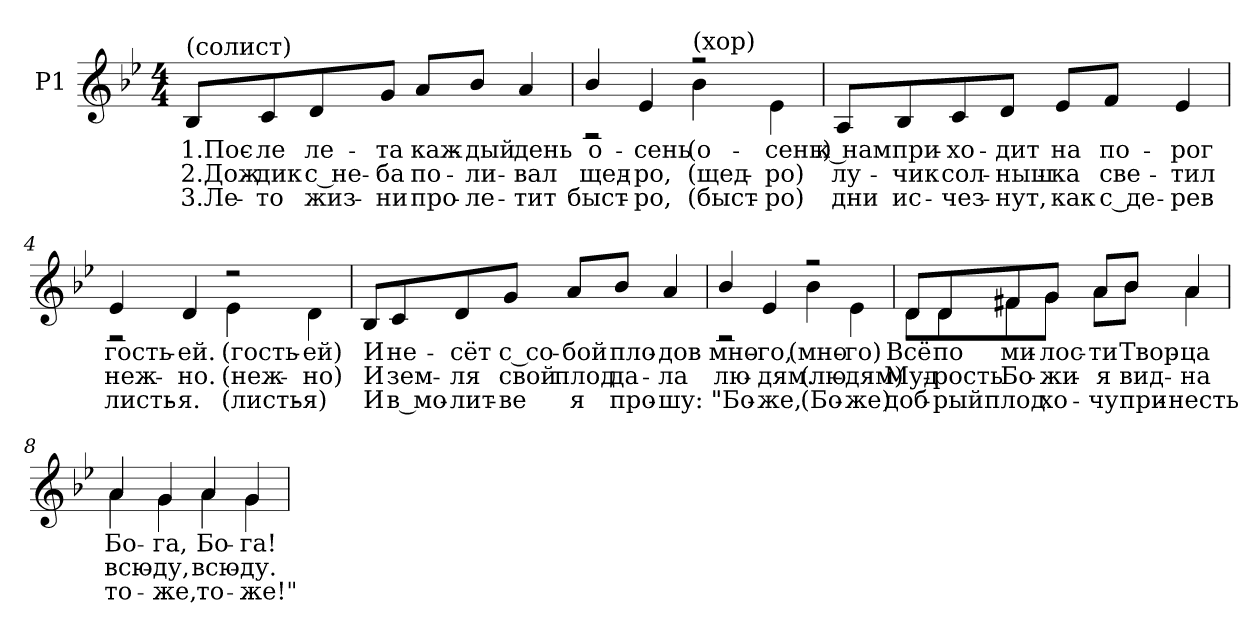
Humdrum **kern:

**kern	**text	**text	**text
*part1	*part1	*part1	*part1
*staff1	*staff1	*staff1	*staff1
*I"P1	*	*	*
!!LO:PB:g=z
*clefG2	*	*	*
*k[b-e-]	*	*	*
*g:	*	*	*
*M4/4	*	*	*
=1	=1	=1	=1
!LO:TX:a:t=(солист)	!	!	!
!	!LO:LY:b:color=#000000	!LO:LY:b:color=#000000	!LO:LY:b:color=#000000
8B-i/L	1.Пос-	2.Дож-	3.Ле-
!	!LO:LY:b:color=#000000	!LO:LY:b:color=#000000	!LO:LY:b:color=#000000
8ci/	-ле	-дик	-то
!	!LO:LY:b:color=#000000	!LO:LY:b:color=#000000	!LO:LY:b:color=#000000
8di/	ле-	с не-	жиз-
!	!LO:LY:b:color=#000000	!LO:LY:b:color=#000000	!LO:LY:b:color=#000000
8gi/J	-та	-ба	-ни
!	!LO:LY:b:color=#000000	!LO:LY:b:color=#000000	!LO:LY:b:color=#000000
8ai/L	каж-	по-	про-
!	!LO:LY:b:color=#000000	!LO:LY:b:color=#000000	!LO:LY:b:color=#000000
8b-i/J	-дый	-ли-	-ле-
!	!LO:LY:b:color=#000000	!LO:LY:b:color=#000000	!LO:LY:b:color=#000000
4ai/	день	-вал	-тит
=2	=2	=2	=2
!	!LO:LY:b:color=#000000	!LO:LY:b:color=#000000	!LO:LY:b:color=#000000
*^	*	*	*
4b-i/	2r	о-	щед-	быст-
!	!	!LO:LY:b:color=#000000	!LO:LY:b:color=#000000	!LO:LY:b:color=#000000
4e-i/	.	-сень	-ро,	-ро,
!LO:TX:a:t=(хор)	!	!	!	!
!	!	!LO:LY:b:color=#000000	!LO:LY:b:color=#000000	!LO:LY:b:color=#000000
2r	4b-i\	(о-	(щед-	(быст-
!	!	!LO:LY:b:color=#000000	!LO:LY:b:color=#000000	!LO:LY:b:color=#000000
.	4e-i\	-сень)	-ро)	-ро)
*v	*v	*	*	*
!!LO:LB:g=z
=3	=3	=3	=3
*^	*	*	*
!	!	!LO:LY:b:color=#000000	!LO:LY:b:color=#000000	!LO:LY:b:color=#000000
*v	*v	*	*	*
8Ai/L	к нам	лу-	дни
!	!LO:LY:b:color=#000000	!LO:LY:b:color=#000000	!LO:LY:b:color=#000000
8B-i/	при-	-чик	ис-
!	!LO:LY:b:color=#000000	!LO:LY:b:color=#000000	!LO:LY:b:color=#000000
8ci/	-хо-	сол-	-чез-
!	!LO:LY:b:color=#000000	!LO:LY:b:color=#000000	!LO:LY:b:color=#000000
8di/J	-дит	-ныш-	-нут,
!	!LO:LY:b:color=#000000	!LO:LY:b:color=#000000	!LO:LY:b:color=#000000
8e-i/L	на	-ка	как
!	!LO:LY:b:color=#000000	!LO:LY:b:color=#000000	!LO:LY:b:color=#000000
8fi/J	по-	све-	с де-
!	!LO:LY:b:color=#000000	!LO:LY:b:color=#000000	!LO:LY:b:color=#000000
4e-i/	-рог	-тил	-рев
=4	=4	=4	=4
!	!LO:LY:b:color=#000000	!LO:LY:b:color=#000000	!LO:LY:b:color=#000000
*^	*	*	*
4e-i/	2r	гость-	неж-	листь-
!	!	!LO:LY:b:color=#000000	!LO:LY:b:color=#000000	!LO:LY:b:color=#000000
4di/	.	-ей.	-но.	-я.
!	!	!LO:LY:b:color=#000000	!LO:LY:b:color=#000000	!LO:LY:b:color=#000000
2r	4e-i\	(гость-	(неж-	(листь-
!	!	!LO:LY:b:color=#000000	!LO:LY:b:color=#000000	!LO:LY:b:color=#000000
.	4di\	-ей)	-но)	-я)
*v	*v	*	*	*
!!LO:LB:g=z
=5	=5	=5	=5
*^	*	*	*
!	!	!LO:LY:b:color=#000000	!LO:LY:b:color=#000000	!LO:LY:b:color=#000000
*v	*v	*	*	*
8B-i/L	И	И	И
!	!LO:LY:b:color=#000000	!LO:LY:b:color=#000000	!LO:LY:b:color=#000000
8ci/	не-	зем-	в мо-
!	!LO:LY:b:color=#000000	!LO:LY:b:color=#000000	!LO:LY:b:color=#000000
8di/	-сёт	-ля	-лит-
!	!LO:LY:b:color=#000000	!LO:LY:b:color=#000000	!LO:LY:b:color=#000000
8gi/J	с со-	свой	-ве
!	!LO:LY:b:color=#000000	!LO:LY:b:color=#000000	!LO:LY:b:color=#000000
8ai/L	-бой	плод	я
!	!LO:LY:b:color=#000000	!LO:LY:b:color=#000000	!LO:LY:b:color=#000000
8b-i/J	пло-	да-	про-
!	!LO:LY:b:color=#000000	!LO:LY:b:color=#000000	!LO:LY:b:color=#000000
4ai/	-дов	-ла	-шу:
=6	=6	=6	=6
!	!LO:LY:b:color=#000000	!LO:LY:b:color=#000000	!LO:LY:b:color=#000000
*^	*	*	*
4b-i/	2r	мно-	лю-	"Бо-
!	!	!LO:LY:b:color=#000000	!LO:LY:b:color=#000000	!LO:LY:b:color=#000000
4e-i/	.	-го,	-дям.	-же,
!	!	!LO:LY:b:color=#000000	!LO:LY:b:color=#000000	!LO:LY:b:color=#000000
2r	4b-i\	(мно-	(лю-	(Бо-
!	!	!LO:LY:b:color=#000000	!LO:LY:b:color=#000000	!LO:LY:b:color=#000000
.	4e-i\	-го)	-дям)	-же)
!!LO:LB:g=z	!!
=7	=7	=7	=7	=7
!	!	!LO:LY:b:color=#000000	!LO:LY:b:color=#000000	!LO:LY:b:color=#000000
8di/L	8di\L	Всё	Муд-	доб-
!	!	!LO:LY:b:color=#000000	!LO:LY:b:color=#000000	!LO:LY:b:color=#000000
8di/	8di\	по	-рость	-рый
!	!	!LO:LY:b:color=#000000	!LO:LY:b:color=#000000	!LO:LY:b:color=#000000
8f#Xi/	8f#i\	ми-	Бо-	плод
!	!	!LO:LY:b:color=#000000	!LO:LY:b:color=#000000	!LO:LY:b:color=#000000
8gi/J	8gi\J	-лос-	-жи-	хо-
!	!	!LO:LY:b:color=#000000	!LO:LY:b:color=#000000	!LO:LY:b:color=#000000
8ai/L	8ai\L	-ти	-я	-чу
!	!	!LO:LY:b:color=#000000	!LO:LY:b:color=#000000	!LO:LY:b:color=#000000
8b-i/J	8b-i\J	Твор-	вид-	при-
!	!	!LO:LY:b:color=#000000	!LO:LY:b:color=#000000	!LO:LY:b:color=#000000
4ai/	4ai\	-ца	-на	-несть
=8	=8	=8	=8	=8
!	!	!LO:LY:b:color=#000000	!LO:LY:b:color=#000000	!LO:LY:b:color=#000000
4ai/	4ai\	Бо-	всю-	то-
!	!	!LO:LY:b:color=#000000	!LO:LY:b:color=#000000	!LO:LY:b:color=#000000
4gi/	4gi\	-га,	-ду,	-же,
!	!	!LO:LY:b:color=#000000	!LO:LY:b:color=#000000	!LO:LY:b:color=#000000
4ai/	4ai\	Бо-	всю-	то-
!	!	!LO:LY:b:color=#000000	!LO:LY:b:color=#000000	!LO:LY:b:color=#000000
4gi/	4gi\	-га!	-ду.	-же!"
*v	*v	*	*	*
=	=	=	=
*-	*-	*-	*-
